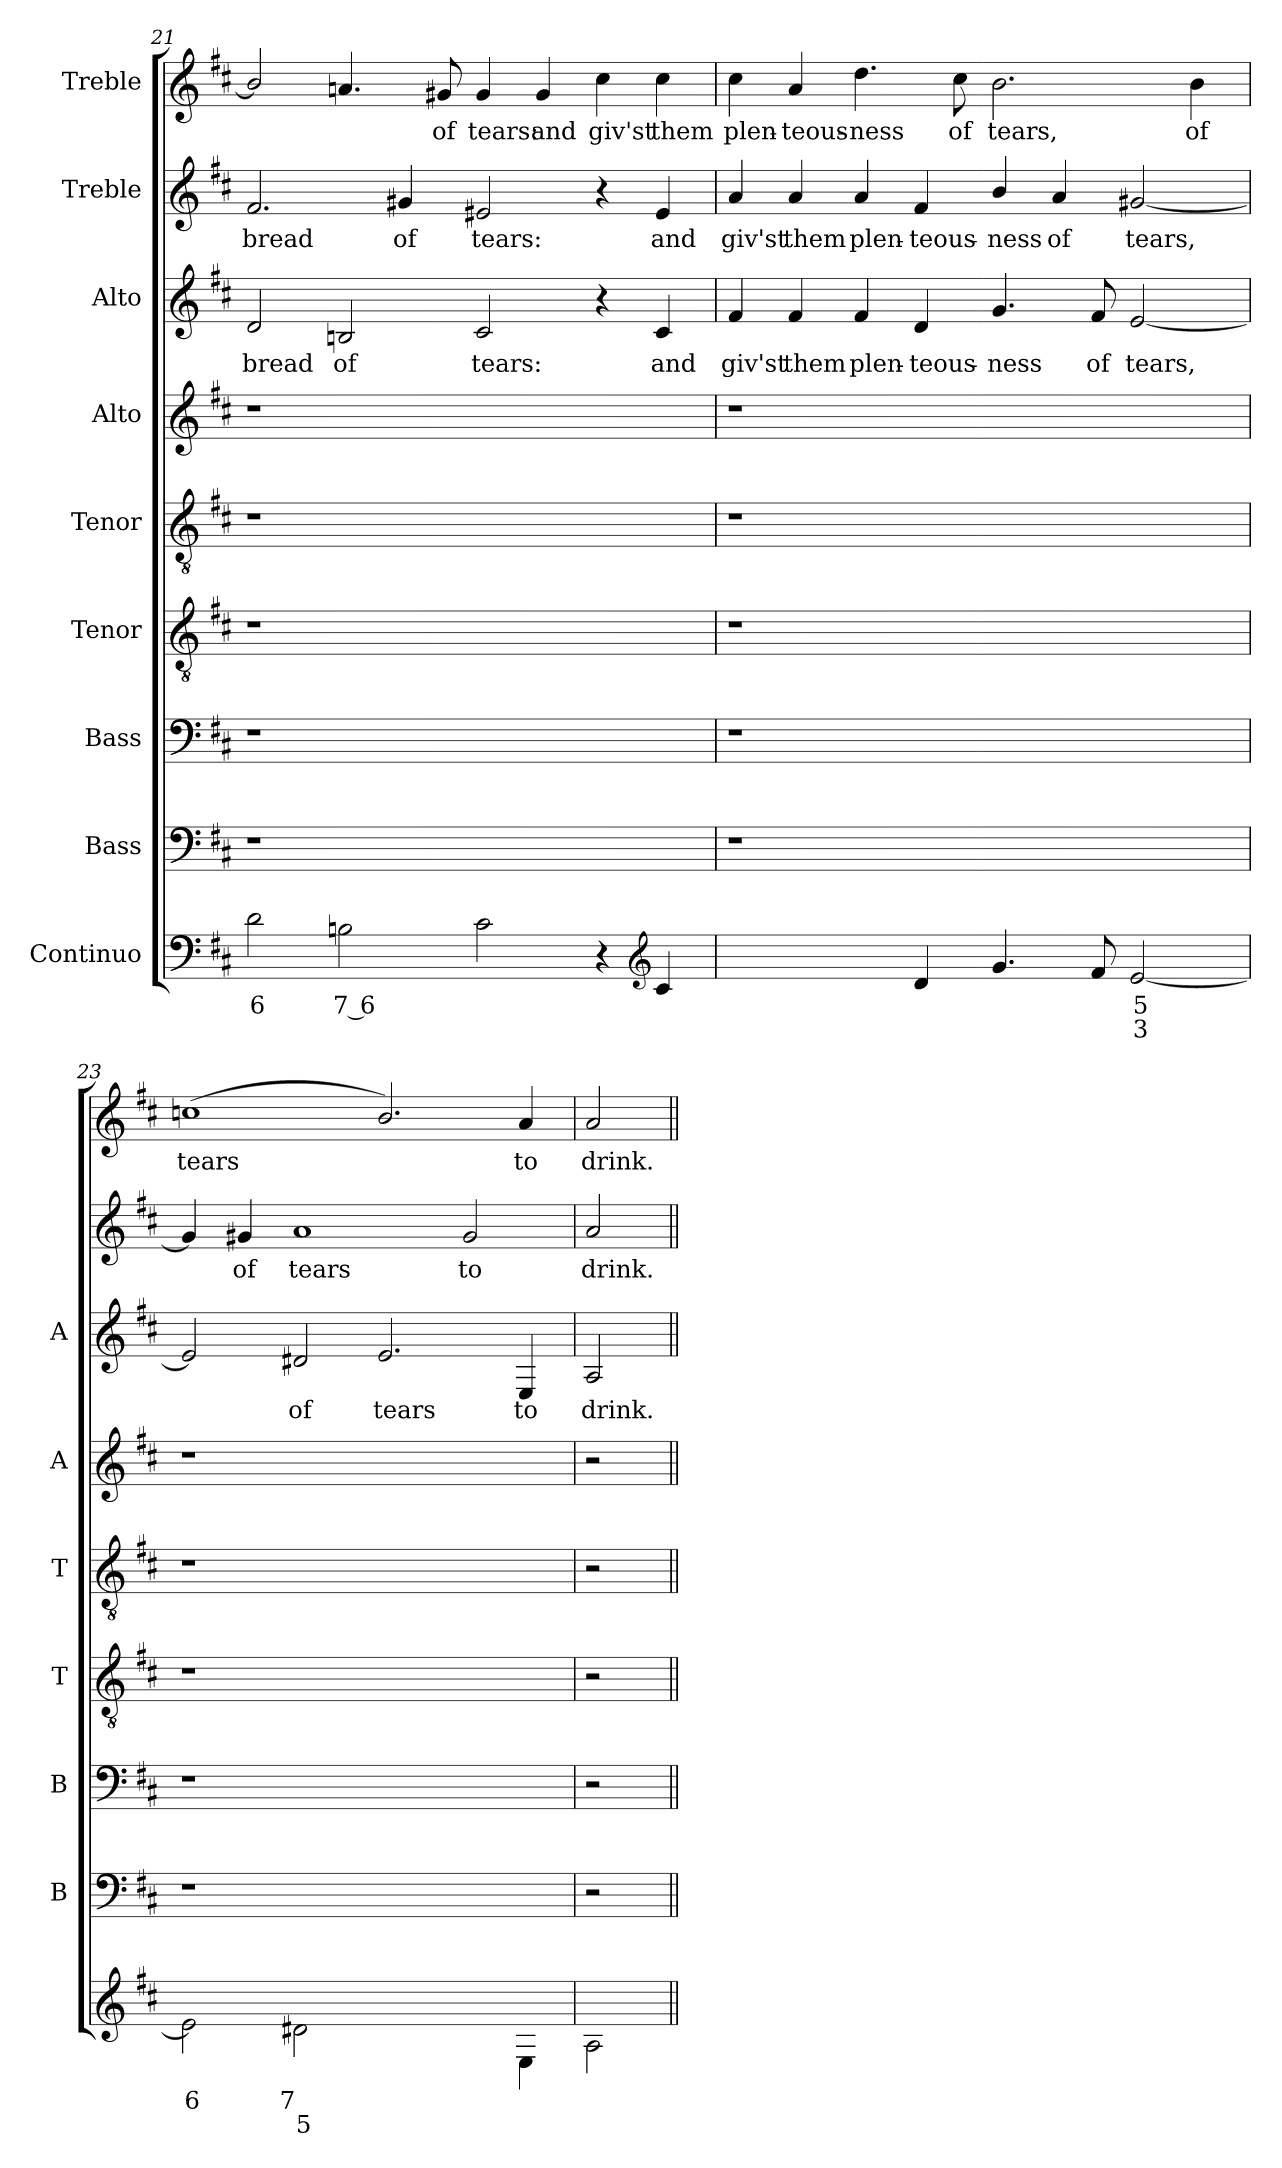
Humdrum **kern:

**kern	**text	**text	**kern	**kern	**kern	**kern	**kern	**kern	**text	**kern	**text	**kern	**text
*part9	*part9	*part9	*part8	*part7	*part6	*part5	*part4	*part3	*part3	*part2	*part2	*part1	*part1
*staff9	*staff9	*staff9	*staff8	*staff7	*staff6	*staff5	*staff4	*staff3	*staff3	*staff2	*staff2	*staff1	*staff1
*I"Continuo	*	*	*I"Bass	*I"Bass	*I"Tenor	*I"Tenor	*I"Alto	*I"Alto	*	*I"Treble	*	*I"Treble	*
*	*	*	*I'B	*I'B	*I'T	*I'T	*I'A	*I'A	*	*	*	*	*
*clefF4	*	*	*clefF4	*clefF4	*clefGv2	*clefGv2	*clefG2	*clefG2	*	*clefG2	*	*clefG2	*
*k[f#c#]	*	*	*k[f#c#]	*k[f#c#]	*k[f#c#]	*k[f#c#]	*k[f#c#]	*k[f#c#]	*	*k[f#c#]	*	*k[f#c#]	*
*D:	*	*	*D:	*D:	*D:	*D:	*D:	*D:	*	*D:	*	*D:	*
=21	=21	=21	=21	=21	=21	=21	=21	=21	=21	=21	=21	=21	=21
!	!LO:LY:b	!	!	!	!	!	!	!	!LO:LY:b	!	!LO:LY:b	!	!
2d\	6	.	1r	1r	1r	1r	1r	2d/	bread	2.f#/	bread	2b/]	.
!	!LO:LY:b	!	!	!	!	!	!	!	!LO:LY:b	!	!	!	!
2Bn\	7 6	.	.	.	.	.	.	2Bn/	of	.	.	4.an/	.
!	!	!	!	!	!	!	!	!	!	!	!LO:LY:b	!	!
.	.	.	.	.	.	.	.	.	.	4g#X/	of	.	.
!	!	!	!	!	!	!	!	!	!	!	!	!	!LO:LY:b
.	.	.	.	.	.	.	.	.	.	.	.	8g#X/	of
!	!	!	!	!	!	!	!	!	!LO:LY:b	!	!LO:LY:b	!	!LO:LY:b
2c#\	.	.	1ryy	1ryy	1ryy	1ryy	1ryy	2c#/	tears:	2e#X/	tears:	4g#/	tears:
!	!	!	!	!	!	!	!	!	!	!	!	!	!LO:LY:b
.	.	.	.	.	.	.	.	.	.	.	.	4g#/	and
!	!	!	!	!	!	!	!	!	!	!	!	!	!LO:LY:b
4r	.	.	.	.	.	.	.	4r	.	4r	.	4cc#\	giv'st
*clefG2	*	*	*	*	*	*	*	*	*	*	*	*	*
!	!	!	!	!	!	!	!	!	!LO:LY:b	!	!LO:LY:b	!	!LO:LY:b
4c#/	.	.	.	.	.	.	.	4c#/	and	4e#/	and	4cc#\	them
=22	=22	=22	=22	=22	=22	=22	=22	=22	=22	=22	=22	=22	=22
!	!	!	!	!	!	!	!	!	!LO:LY:b	!	!LO:LY:b	!	!LO:LY:b
[2f#/yy	.	.	1r	1r	1r	1r	1r	4f#/	giv'st	4a/	giv'st	4cc#\	plen-
!	!	!	!	!	!	!	!	!	!LO:LY:b	!	!LO:LY:b	!	!LO:LY:b
.	.	.	.	.	.	.	.	4f#/	them	4a/	them	4a/	-teous-
!	!LO:LY:b	!	!	!	!	!	!	!	!LO:LY:b	!	!LO:LY:b	!	!LO:LY:b
4f#/yy]	6	.	.	.	.	.	.	4f#/	plen-	4a/	plen-	4.dd\	-ness
!	!	!	!	!	!	!	!	!	!LO:LY:b	!	!LO:LY:b	!	!
4d/	.	.	.	.	.	.	.	4d/	-teous-	4f#/	-teous-	.	.
!	!	!	!	!	!	!	!	!	!	!	!	!	!LO:LY:b
.	.	.	.	.	.	.	.	.	.	.	.	8cc#\	of
!	!	!	!	!	!	!	!	!	!LO:LY:b	!	!LO:LY:b	!	!LO:LY:b
4.g/	.	.	1ryy	1ryy	1ryy	1ryy	1ryy	4.g/	-ness	4b/	-ness	2.b\	tears,
!	!	!	!	!	!	!	!	!	!	!	!LO:LY:b	!	!
.	.	.	.	.	.	.	.	.	.	4a/	of	.	.
!	!	!	!	!	!	!	!	!	!LO:LY:b	!	!	!	!
8f#/	.	.	.	.	.	.	.	8f#/	of	.	.	.	.
!	!LO:LY:b	!LO:LY:b	!	!	!	!	!	!	!LO:LY:b	!	!LO:LY:b	!	!
[2e/	5	3	.	.	.	.	.	[2e/	tears,	[2g#X/	tears,	.	.
!	!	!	!	!	!	!	!	!	!	!	!	!	!LO:LY:b
.	.	.	.	.	.	.	.	.	.	.	.	4b\	of
!!LO:PB:g=z
=23	=23	=23	=23	=23	=23	=23	=23	=23	=23	=23	=23	=23	=23
!	!LO:LY:b	!	!	!	!	!	!	!	!	!	!	!	!LO:LY:b
2e\]	6	.	1r	1r	1r	1r	1r	2e/]	.	4g#/]	.	(<1ccn	tears
!	!	!	!	!	!	!	!	!	!	!	!LO:LY:b	!	!
.	.	.	.	.	.	.	.	.	.	4g#X/	of	.	.
!	!LO:LY:b	!LO:LY:b	!	!	!	!	!	!	!LO:LY:b	!	!LO:LY:b	!	!
2d#X\	7	5	.	.	.	.	.	2d#X/	of	1a	tears	.	.
!	!LO:LY:b	!	!	!	!	!	!	!	!LO:LY:b	!	!	!	!
[2e\yy	4	.	1ryy	1ryy	1ryy	1ryy	1ryy	2.e/	tears	.	.	2.b/)	.
!	!LO:LY:b	!	!	!	!	!	!	!	!	!	!LO:LY:b	!	!
4e\yy]	3	.	.	.	.	.	.	.	.	2g#/	to	.	.
!	!	!	!	!	!	!	!	!	!LO:LY:b	!	!	!	!LO:LY:b
4E\	.	.	.	.	.	.	.	4E/	to	.	.	4a/	to
=24	=24	=24	=24	=24	=24	=24	=24	=24	=24	=24	=24	=24	=24
!	!	!	!	!	!	!	!	!	!LO:LY:b	!	!LO:LY:b	!	!LO:LY:b
2A\	.	.	2r	2r	2r	2r	2r	2A/	drink.	2a/	drink.	2a/	drink.
=||	=||	=||	=||	=||	=||	=||	=||	=||	=||	=||	=||	=||	=||
*-	*-	*-	*-	*-	*-	*-	*-	*-	*-	*-	*-	*-	*-
